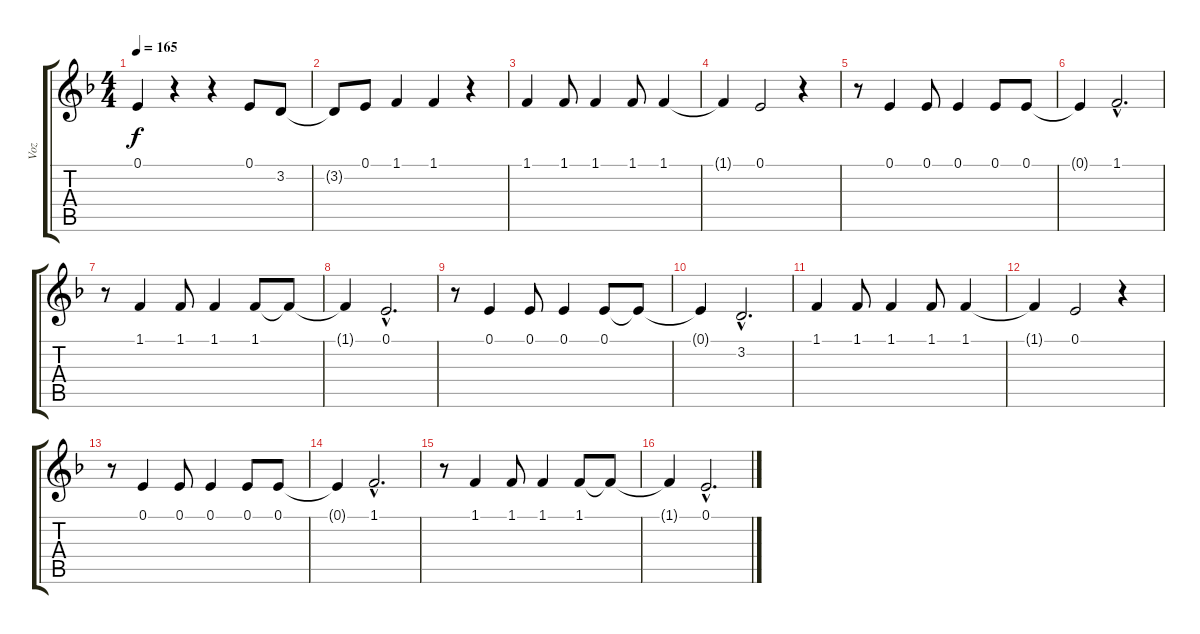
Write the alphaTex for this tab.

\track ("Voz" "Voz") {instrument choiraahs}
\staff {score tabs}
\tuning (E4 B3 G3 D3 A2 E2) {hide}
\ts (4 4)
\tempo 165
\clef g2
\ks dminor
0.1{t}.4{dy f} r.4 r.4 0.1.8 3.2.8 |
3.2{t}.8 0.1.8 1.1.4 1.1.4 r.4 |
1.1.4 1.1.8 1.1.4 1.1.8 1.1.4 |
1.1{t}.4 0.1.2 r.4 |
r.8 0.1.4 0.1.8 0.1.4 0.1.8 0.1.8 |
0.1{t}.4 1.1{hac}.2{d} |
r.8 1.1.4 1.1.8 1.1.4 1.1.8 1.1{t}.8 |
1.1{t}.4 0.1{hac}.2{d} |
r.8 0.1.4 0.1.8 0.1.4 0.1.8 0.1{t}.8 |
0.1{t}.4 3.2{hac}.2{d} |
1.1.4 1.1.8 1.1.4 1.1.8 1.1.4 |
1.1{t}.4 0.1.2 r.4 |
r.8 0.1.4 0.1.8 0.1.4 0.1.8 0.1.8 |
0.1{t}.4 1.1{hac}.2{d} |
r.8 1.1.4 1.1.8 1.1.4 1.1.8 1.1{t}.8 |
1.1{t}.4 0.1{hac}.2{d}
